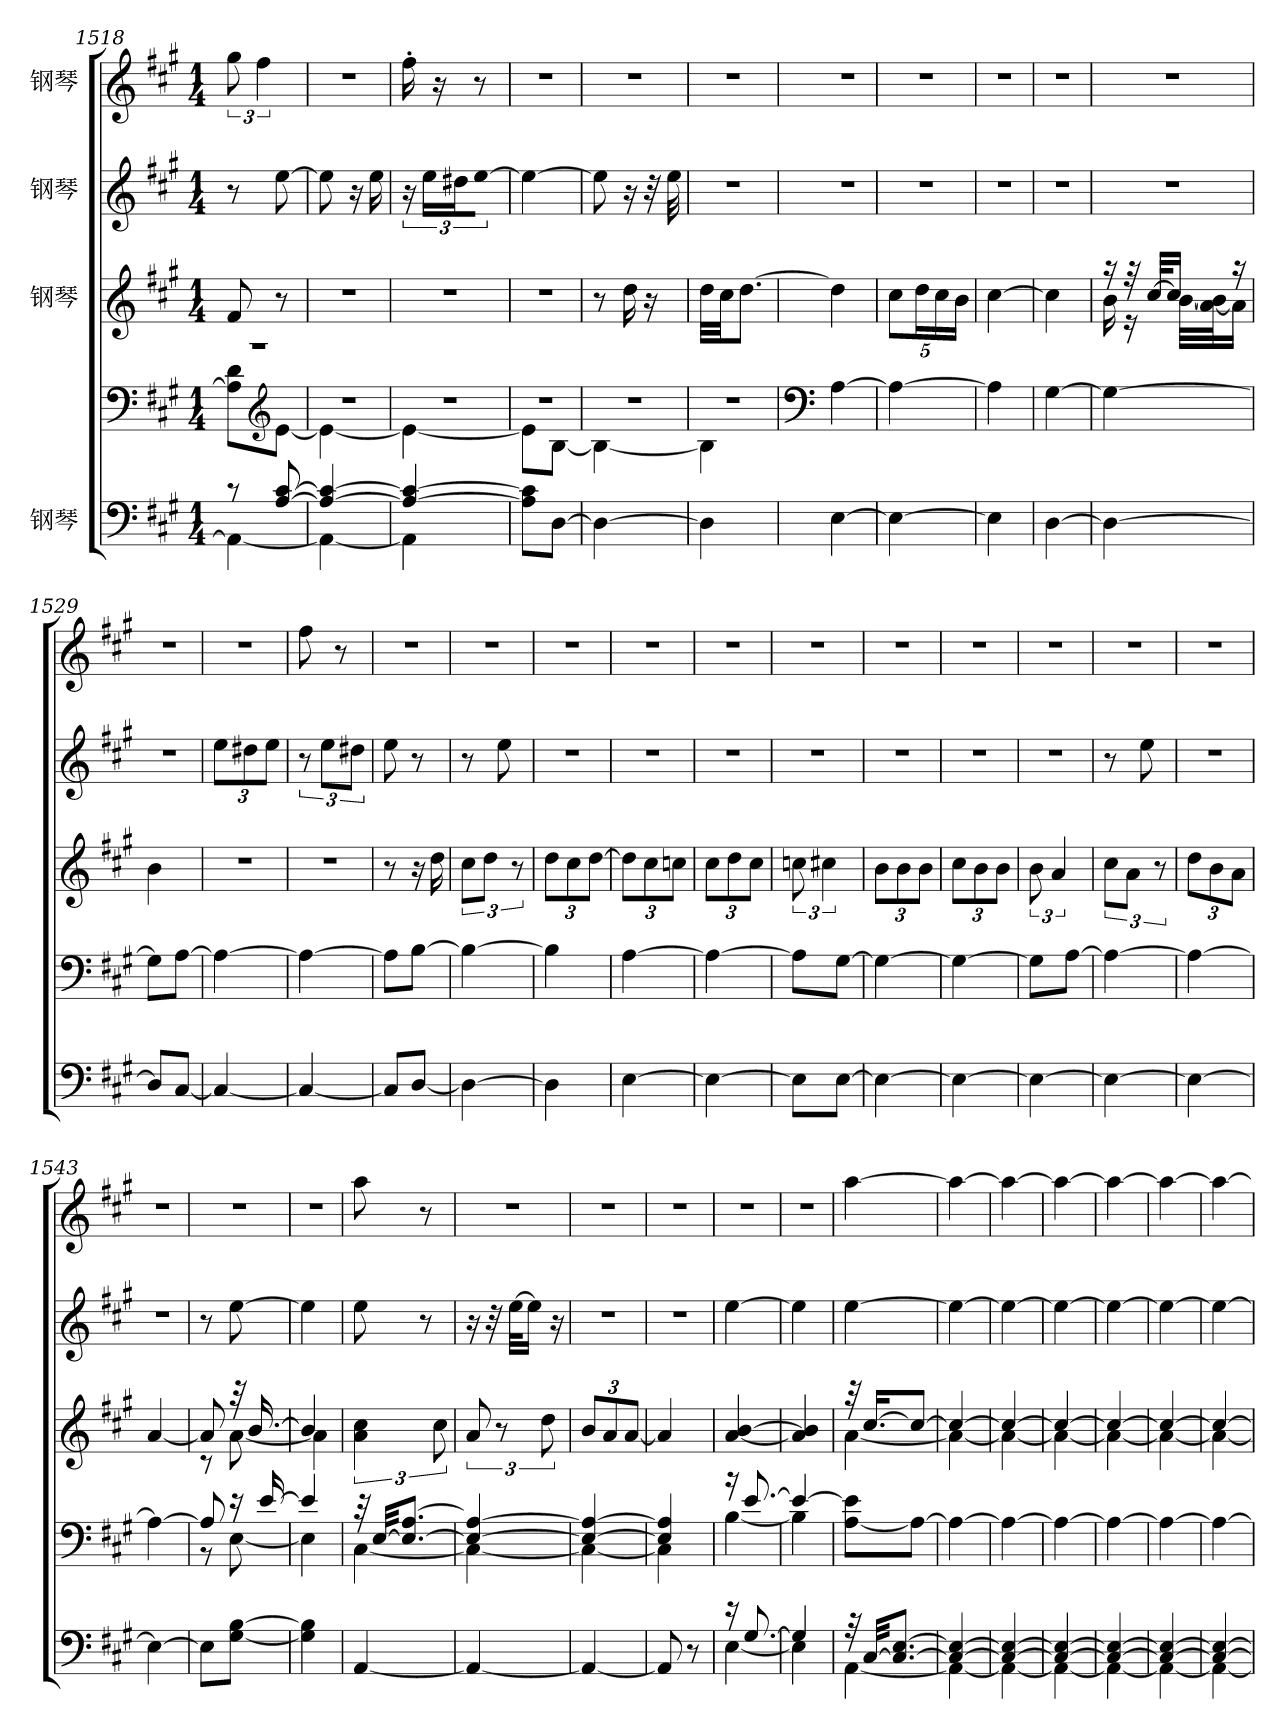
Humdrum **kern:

**kern	**kern	**kern	**kern	**kern
*part4	*part4	*part3	*part2	*part1
*staff5	*staff4	*staff3	*staff2	*staff1
*I"钢琴	*	*I"钢琴	*I"钢琴	*I"钢琴
*clefF4	*clefF4	*clefG2	*clefG2	*clefG2
*k[f#c#g#]	*k[f#c#g#]	*k[f#c#g#]	*k[f#c#g#]	*k[f#c#g#]
*M1/4	*M1/4	*M1/4	*M1/4	*M1/4
=1518	=1518	=1518	=1518	=1518
*^	*^	*	*	*
8r	4AA\_	4r	8A\] 8d\L	8f#/	8r	12gg#\
.	.	.	.	.	.	6ff#\
*	*	*clefG2	*	*	*	*
[8A/ [8c#/	.	.	[8e\J	8r	[8ee\	.
=1519	=1519	=1519	=1519	=1519	=1519	=1519
4A/_ 4c#/_	4AA\_	4r	4e\_	4r	8ee\]	4r
.	.	.	.	.	16r	.
.	.	.	.	.	16ee\	.
=1520	=1520	=1520	=1520	=1520	=1520	=1520
4A/_ 4c#/_	4AA\]	4r	4e\_	4r	24r	16ff#'\
.	.	.	.	.	24ee\LL	.
.	.	.	.	.	.	16r
.	.	.	.	.	24dd#X\J	.
.	.	.	.	.	[8ee\J	8r
*v	*v	*	*	*	*	*
=1521	=1521	=1521	=1521	=1521	=1521
8A\] 8c#\]L	4r	8e\L]	4r	4ee\_	4r
[8D\J	.	[8B\J	.	.	.
!!LO:LB:g=z
=1522	=1522	=1522	=1522	=1522	=1522
4D\_	4r	4B\_	8r	8ee\]	4r
.	.	.	16dd\	16r	.
.	.	.	16r	32r	.
.	.	.	.	32ee\	.
=1523	=1523	=1523	=1523	=1523	=1523
4D\]	4r	4B\]	32dd\LLL	4r	4r
.	.	.	32cc#\JJ	.	.
.	.	.	[8.dd\J	.	.
*	*v	*v	*	*	*
=1524	=1524	=1524	=1524	=1524
*	*clefF4	*	*	*
[4E\	[4A\	4dd\]	4r	4r
=1525	=1525	=1525	=1525	=1525
*	*	*Xbrackettup	*	*
4E\_	4A\_	10cc#\L	4r	4r
.	.	20dd\L	.	.
.	.	20cc#\	.	.
.	.	20b\JJ	.	.
=1526	=1526	=1526	=1526	=1526
4E\]	4A\]	[4cc#\	4r	4r
=1527	=1527	=1527	=1527	=1527
[4D\	[4G#\	4cc#\]	4r	4r
=1528	=1528	=1528	=1528	=1528
*	*	*^	*	*
4D\_	4G#\_	16r	16b\	4r	4r
.	.	32r	16r	.	.
.	.	[32cc#/KLL	.	.	.
.	.	16cc#/JJ]	[32b\LLL	.	.
.	.	.	[32a\ 32b\]J	.	.
.	.	16r	16a\JJ]	.	.
*	*	*v	*v	*	*
=1529	=1529	=1529	=1529	=1529
8D/L]	8G#\L]	4b\	4r	4r
[8C#/J	[8A\J	.	.	.
=1530	=1530	=1530	=1530	=1530
*	*	*	*Xbrackettup	*
4C#/_	4A\_	4r	12ee\L	4r
.	.	.	12dd#X\	.
.	.	.	12ee\J	.
!!LO:PB:g=z
=1531	=1531	=1531	=1531	=1531
*	*	*	*brackettup	*
4C#/_	4A\_	4r	12r	8ff#\
.	.	.	12ee\L	.
.	.	.	.	8r
.	.	.	12dd#X\J	.
=1532	=1532	=1532	=1532	=1532
8C#/L]	8A\L]	8r	8ee\	4r
[8D/J	[8B\J	16r	8r	.
.	.	16dd\	.	.
=1533	=1533	=1533	=1533	=1533
*	*	*brackettup	*	*
4D\_	4B\_	12cc#\L	8r	4r
.	.	12dd\J	.	.
.	.	.	8ee\	.
.	.	12r	.	.
=1534	=1534	=1534	=1534	=1534
*	*	*Xbrackettup	*	*
4D\]	4B\]	12dd\L	4r	4r
.	.	12cc#\	.	.
.	.	[12dd\J	.	.
=1535	=1535	=1535	=1535	=1535
[4E\	[4A\	12dd\L]	4r	4r
.	.	12cc#\	.	.
.	.	12ccn\J	.	.
=1536	=1536	=1536	=1536	=1536
4E\_	4A\_	12cc#\L	4r	4r
.	.	12dd\	.	.
.	.	12cc#\J	.	.
=1537	=1537	=1537	=1537	=1537
*	*	*brackettup	*	*
8E\L]	8A\L]	12ccn\	4r	4r
.	.	6cc#X\	.	.
[8E\J	[8G#\J	.	.	.
=1538	=1538	=1538	=1538	=1538
*	*	*Xbrackettup	*	*
4E\_	4G#\_	12b\L	4r	4r
.	.	12b\	.	.
.	.	12b\J	.	.
=1539	=1539	=1539	=1539	=1539
4E\_	4G#\_	12cc#\L	4r	4r
.	.	12b\	.	.
.	.	12b\J	.	.
!!LO:LB:g=z
=1540	=1540	=1540	=1540	=1540
*	*	*brackettup	*	*
4E\_	8G#\L]	12b\	4r	4r
.	.	6a/	.	.
.	[8A\J	.	.	.
=1541	=1541	=1541	=1541	=1541
4E\_	4A\_	12cc#\L	8r	4r
.	.	12a\J	.	.
.	.	.	8ee\	.
.	.	12r	.	.
=1542	=1542	=1542	=1542	=1542
*	*	*Xbrackettup	*	*
4E\_	4A\_	12dd\L	4r	4r
.	.	12b\	.	.
.	.	12a\J	.	.
=1543	=1543	=1543	=1543	=1543
4E\_	4A\_	[4a/	4r	4r
=1544	=1544	=1544	=1544	=1544
*	*^	*^	*	*
8E\L]	8A/]	8r	8a/]	8r	8r	4r
[8G#\ [8B\J	16r	[8E\	32r	[8a\	[8ee\	.
.	.	.	[16.b/	.	.	.
.	[16e/	.	.	.	.	.
=1545	=1545	=1545	=1545	=1545	=1545	=1545
4G#\] 4B\]	4e/]	4E\]	4b/]	4a\]	4ee\]	4r
*	*	*	*v	*v	*	*
=1546	=1546	=1546	=1546	=1546	=1546
*	*	*	*brackettup	*	*
[4AA/	32r	[4C#\	6a\ 6cc#\	8ee\	8aa\
.	[32E/KKL	.	.	.	.
.	8.E/_ [8.A/J	.	.	.	.
.	.	.	.	8r	8r
.	.	.	12cc#\	.	.
=1547	=1547	=1547	=1547	=1547	=1547
4AA/_	4E/_ 4A/_	4C#\_	12a/	16r	4r
.	.	.	.	32r	.
.	.	.	12r	.	.
.	.	.	.	[32ee\KLL	.
.	.	.	.	16ee\JJ]	.
.	.	.	12dd\	.	.
.	.	.	.	16r	.
=1548	=1548	=1548	=1548	=1548	=1548
*	*	*	*Xbrackettup	*	*
4AA/_	4E/_ 4A/_	4C#\_	12b/L	4r	4r
.	.	.	12a/	.	.
.	.	.	[12a/J	.	.
=1549	=1549	=1549	=1549	=1549	=1549
8AA/]	4E/] 4A/]	4C#\]	4a/]	4r	4r
8r	.	.	.	.	.
!!LO:PB:g=z
=1550	=1550	=1550	=1550	=1550	=1550
*^	*	*	*	*	*
16r	[4E\	16r	[4B\	[4a/ [4b/	[4ee\	4r
[8.G#/	.	[8.e/	.	.	.	.
=1551	=1551	=1551	=1551	=1551	=1551	=1551
4G#/]	4E\]	4e/_	4B\]	4a/] 4b/]	4ee\]	4r
*	*	*v	*v	*	*	*
=1552	=1552	=1552	=1552	=1552	=1552
*	*	*	*^	*	*
32r	[4AA\	[8A\ 8e\]L	32r	[4a\	[4ee\	[4aa\
[32C#/KKL	.	.	[16.cc#/KL	.	.	.
8.C#/_ [8.E/J	.	.	.	.	.	.
.	.	8A\J_	8cc#/J_	.	.	.
=1553	=1553	=1553	=1553	=1553	=1553	=1553
4C#/_ 4E/_	4AA\_	4A\_	4cc#/_	4a\_	4ee\_	4aa\_
=1554	=1554	=1554	=1554	=1554	=1554	=1554
4C#/_ 4E/_	4AA\_	4A\_	4cc#/_	4a\_	4ee\_	4aa\_
=1555	=1555	=1555	=1555	=1555	=1555	=1555
4C#/_ 4E/_	4AA\_	4A\_	4cc#/_	4a\_	4ee\_	4aa\_
=1556	=1556	=1556	=1556	=1556	=1556	=1556
4C#/_ 4E/_	4AA\_	4A\_	4cc#/_	4a\_	4ee\_	4aa\_
=1557	=1557	=1557	=1557	=1557	=1557	=1557
4C#/_ 4E/_	4AA\_	4A\_	4cc#/_	4a\_	4ee\_	4aa\_
=1558	=1558	=1558	=1558	=1558	=1558	=1558
4C#/_ 4E/_	4AA\_	4A\_	4cc#/_	4a\_	4ee\_	4aa\_
*v	*v	*	*v	*v	*	*
=	=	=	=	=
*-	*-	*-	*-	*-
